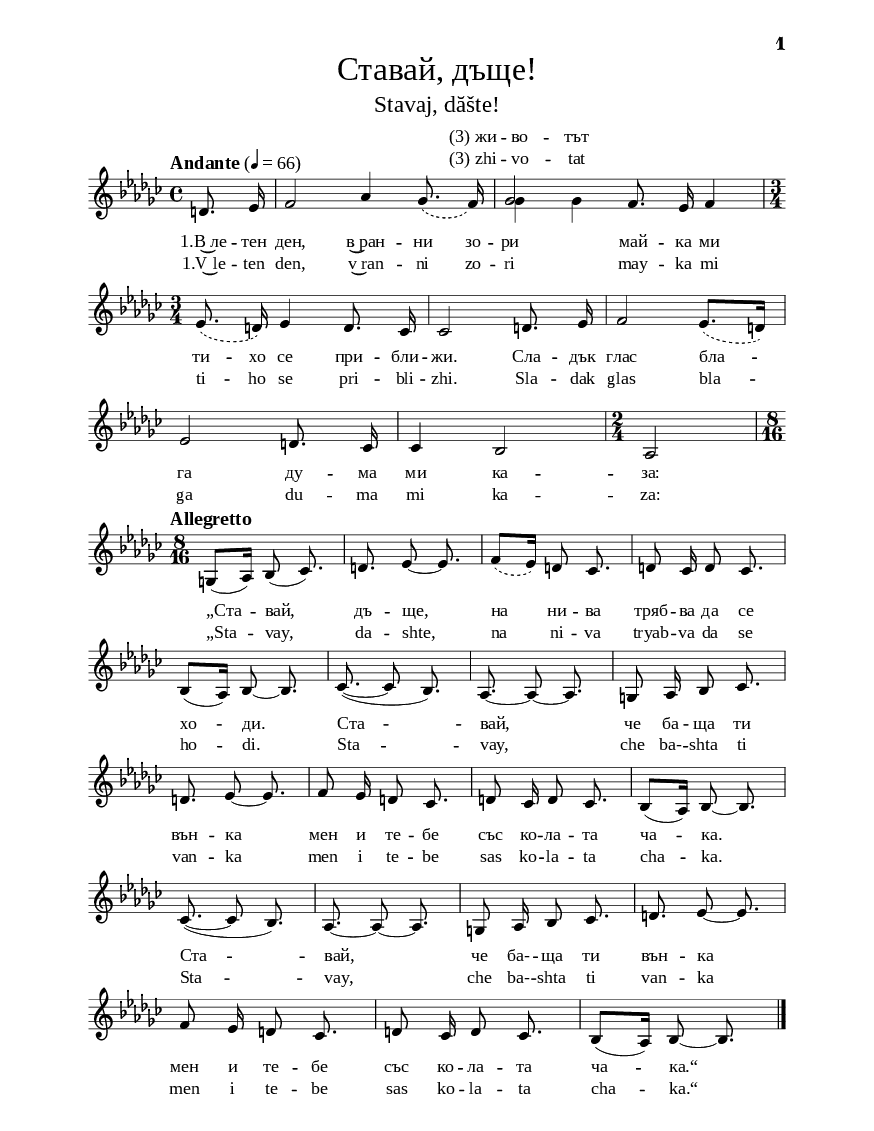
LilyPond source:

\version "2.24.3"

% include paper part and global functions
\include "include/globals.ily"

"rightBraces018" = \markup {
  \column {
    % repeat braces
    \translate #'(0 . -12.6 )
    \right-brace #18

    \translate #'(0 . -22.4 )
    \right-brace #18

  
  }
  \column {
    % repeat numbers
    \translate #'(0 . -13.2 )
    2

    \translate #'(0 . -24.2 )
    2


  }
}

\bookpart {
  \label #'ref142
  \tocItem \markup "Ставай, дъще! – Stavaj, dăšte!"
  \include "include/bookpart-paper.ily"
  \score {
    \include "include/score-layout.ily"

    <<
      \new Lyrics = "tempVoiceLyricsBG" \with {
        % lyrics above a staff should have this override
        \override VerticalAxisGroup.staff-affinity = #DOWN
      }
      \new Lyrics = "tempVoiceLyricsEN" \with {
        \override VerticalAxisGroup.staff-affinity = #DOWN
      }

    \new Voice = "mainVoice" \absolute {
      \clef treble
    
      \key ges \major
  
      \time 4/4
      \tempoFunc "Andante" 4 "66"
      \autoBeamOff
      \partial 4
      d'8. es'16 | % 2
      f'2 as'4 \phrasingSlurDown \phrasingSlurDashed ges'8. \(
      <<
        % now temporary add a second voice
        {
          \voiceTwo % this voice is in the same context as parent
          \hideNotes f'16 \) \unHideNotes \phrasingSlurNeutral | % 3
          \stemUp ges'2 \stemNeutral
        }
        \new Voice = "tempVoice" {
          % this is a new voice context
          \voiceOne \autoBeamOff
          f'16 | % 3
          \stemDown ges'4 ges'4 \stemNeutral
        }
      >>
      \oneVoice

      f'8. 
      
      es'16 f'4 \break | % 4
      \time 3/4 \phrasingSlurDashed es'8. \( d'16 \) \phrasingSlurNeutral es'4 d'8. ces'16 | % 5
      ces'2 d'8. es'16 | % 6
      f'2 \slurDashed es'8. [( d'16 )] \slurNeutral \break | % 7
      es'2 d'8. ces'16 | % 8
      ces'4 bes2 | % 9
      \time 2/4  as2 \break |
      \time 8/16  |
      \tempo "Allegretto" \slurSolid g8 [( as16 )] bes8 ( ces'8. ) | % 11
      d'8. es'8 ~ es'8. | % 12
      \slurDashed f'8 [( es'16 )] d'8 ces'8. | % 13
      d'8 ces'16 d'8 ces'8. \break | % 14
      \slurSolid bes8 [( as16 )] bes8 ~ bes8. | % 15
      ces'8. ( ~ ces'8 bes8. ) | % 16
      as8. ~ as8 ~ as8. | % 17
      g8 as16 bes8 ces'8. \break | % 18
      d'8. es'8 ~ es'8. | % 19
      f'8 es'16 d'8 ces'8. |
      d'8 ces'16 d'8 ces'8. | % 21
      bes8 [( as16 )] bes8 ~ bes8. \break | % 22
      ces'8. ( ~ ces'8 bes8. ) | % 23
      as8. ~ as8 ~ as8. | % 24
      g8 as16 bes8 ces'8. | % 25
      d'8. es'8 ~ es'8. \break | % 26
      f'8 es'16 d'8 ces'8. | % 27
      d'8 ces'16 d'8 ces'8. | % 28
      bes8 [( as16 )] bes8 ~ bes8. \bar "|."
    }
   
   
   \new Lyrics \lyricsto "mainVoice" {
      "1.В~ле" -- тен
      ден, в~ран -- ни зо -- ри май -- ка ми ти -- хо се при --
      бли -- жи. Сла -- дък глас бла -- га ду -- ма ми
      ка -- за: „Ста -- вай, дъ -- ще, на ни -- ва
      тряб -- ва да се хо -- ди. Ста -- вай, че ба --
      ща ти вън -- ка мен и те -- бе със ко -- ла --
      та ча -- ка. Ста -- вай, че "ба-" -- ща ти вън --
      ка мен и те -- бе със ко -- ла -- та ча --
      ка.“
   }

   \new Lyrics \lyricsto "mainVoice" {
        "1.V~le" -- ten
        den, v~ran -- ni zo -- ri may -- ka mi ti -- ho se pri --
        bli -- zhi. Sla -- dak glas bla -- ga du -- ma mi
        ka -- za: „Sta -- vay, da -- shte, na ni -- va
        tryab -- va da se ho -- di. Sta -- vay, che "ba-" --
        shta ti van -- ka men i te -- be sas ko -- la --
        ta cha -- ka. Sta -- vay, che "ba-" -- shta ti van --
        ka men i te -- be sas ko -- la -- ta cha --
        ka.“
   }

   \context Lyrics = "tempVoiceLyricsBG" {
     \lyricsto "tempVoice" {
       "(3) жи" -- во -- тът
     }
   }
   
   \context Lyrics = "tempVoiceLyricsEN" {
     \lyricsto "tempVoice" {
       "(3) zhi" -- vo -- tat
     }
   }

   >>

    \header {
      title = \titleFunc "Ставай, дъще!" "Stavaj, dăšte!"
    }

    \midi{}
    


  } % score
  
  
    \pageBreak

    \markup \fontsize #bgCoupletFontSize {
   
    \override #`(baseline-skip . ,bgCoupletBaselineSkip) % affects space between column lines
    \column {
          \line {   2. Слънцето щом изгрей,}
          \line {   "   " ти на нивата трябва да си.}
          \line {   "   " С’ сърп в ръка, с песен ти}
          \line {   "   " деня срещни. Ставай, дъще,}
          \line {   "   " Слънце дома да не те завари.}
          \line {   "   " Ставай, че моми и момци –}
          \line {   "   " вси към нивата са веч тръгнали.}
          \line {   "   " }
          \line {   3.  Нива е, дъще, животът,}
          \line {   "   " де доброто семе се сей.}
          \line {   "   " Кат израсне, живот внася}
          \line {   "   " то във нас. Ставай, дъще,}
          \line {   "   " Любовта днес мен и тебе чака.}
          \line {   "   " Ставай, (2)тя ни носи}
          \line {   "   " своята нова, жива премяна.}
          \line {   "   "  Ставай, че животът вънка мен}
          \line {   "   "  и тебе с благост вече чака.“}
        }
    
    \"rightBraces018"

    \hspace #4
    \override #`(baseline-skip . ,bgCoupletBaselineSkip)
    \column {
          \line {   2. Slantseto shtom izgrey,}
          \line {   "   " ti na nivata tryabva da si.}
          \line {   "   " S’ sarp v raka, s pesen ti}
          \line {   "   " denya sreshtni. Stavay, dashte,}
          \line {   "   " Slantse doma da ne te zavari.}
          \line {   "   " Stavay, che momi i momtsi –}
          \line {   "   " vsi kam nivata sa vech tragnali.}
          \line {   "   " }
          \line {   3.  Niva e, dashte, zhivotat,}
          \line {   "   " de dobroto seme se sey.}
          \line {   "   " Kat izrasne, zhivot vnasya}
          \line {   "   " to vav nas. Stavay, dashte,}
          \line {   "   " Lyubovta dnes men i tebe chaka.}
          \line {   "   " Stavay, tya ni nosi}
          \line {   "   " svoyata nova, zhiva premyana.}
          \line {   "   "  Stavay, che zhivotat vanka men}
          \line {   "   "  i tebe s blagost veche chaka.“}
    }
   \"rightBraces018"

  }

 
 \markup \empty-two

  % include foreign translation(s) of the song
  \version "2.24.3"

\markup \fill-line { \fontsize #deTitleFontSize "Steh' auf, Tochter!" }
\markup \null
\markup \null

\markup \fontsize #deCoupletFontSize {
  \hspace #2
  \override #`(baseline-skip . ,deCoupletBaselineSkip)
  \column {
    \line { 1. An einem Sommertag, in der frühen Morgenröte, }

    \line { "   " näherte sich mir meine Mutter leise.}

    \line { "   "Mit süßer Stimme sagte sie mir ein gütiges Wort:}

    \line { "   " „Stehe auf, Tochter, weil auf den Acker gegangen werden soll.}

    \line { "   "Stehe auf, }

    \line { "   " weil dein Vater draußen auf mich und auf dich mit dem Gespann wartet.“}
    \line { " "}

    \line { 2. Wenn die Sonne aufgeht, sollst du auf dem Acker sein.}

    \line { "   " Mit der Sichel in der Hand und mit einem Lied begrüße den Tag.}

    \line { "   "Stehe auf, Tochter, damit die Sonne dich nicht im Hause findet.}

    \line { "   "Stehe auf, Tochter, }
    
      \line { "   " weil alle Mädchen und Jungen schon zum Acker aufgebrochen sind.}

    \line { " "}

    \line { 3. Der Acker, meine Tochter, ist das Leben,}

    \line { "   "wo der gute Samen gesät wird.}

    \line { "   "Wenn er gedeiht, dann trägt er Leben in uns hinein.}

    \line { "   "Stehe auf, Tochter, die Liebe wartet heute auf mich und auf dich.}

    \line { "   "Stehe auf, sie bringt uns ihr neues, lebendiges Gewand.}

    \line { "   "Stehe auf, }

    \line { "   "weil das Leben draußen schon auf mich und auf dich mit Güte wartet.}
  }
}


} % bookpart
